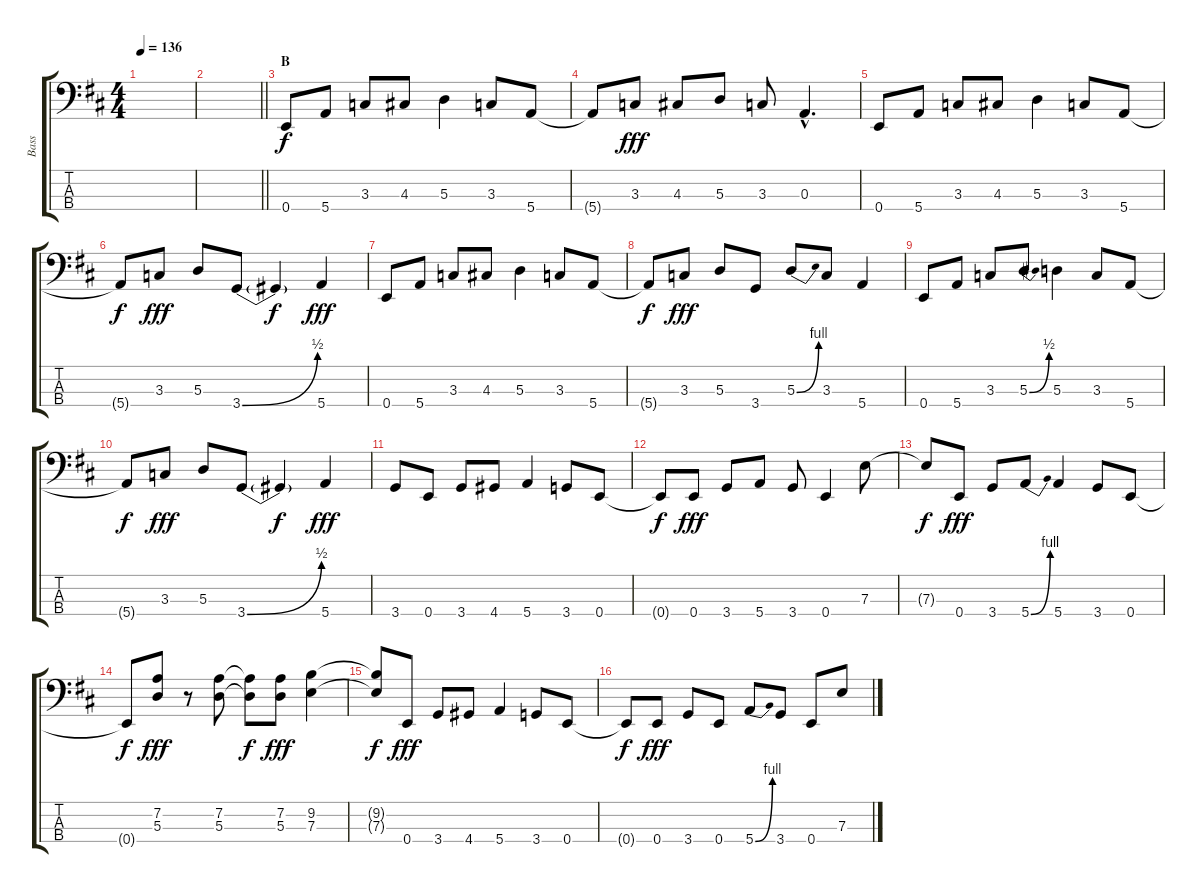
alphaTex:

\track ("Bass" "Bass") {instrument electricbassfinger}
\staff {score tabs}
\tuning (G2 D2 A1 E1) {hide}
\ts (4 4)
\tempo 136
\clef f4
\ks d
|
\barLineRight lightlight
|
\section ("" "B")
0.4.8 5.4.8 3.3.8 4.3.8 5.3.4 3.3.8 5.4.8 |
5.4{t}.8{dy f} 3.3.8{dy fff} 4.3.8 5.3.8 3.3.8 0.3{hac}.4{d} |
0.4.8 5.4.8 3.3.8 4.3.8 5.3.4 3.3.8 5.4.8 |
5.4{t}.8{dy f} 3.3.8{dy fff} 5.3.8 3.4{be (bend 0 0 60 2)}.8 3.4{t}.4{dy f} 5.4.4{dy fff} |
0.4.8 5.4.8 3.3.8 4.3.8 5.3.4 3.3.8 5.4.8 |
5.4{t}.8{dy f} 3.3.8{dy fff} 5.3.8 3.4.8 5.3{be (bend 0 0 60 4)}.8 3.3.8 5.4.4 |
0.4.8 5.4.8 3.3.8 5.3{be (bend 0 0 60 2)}.8 5.3.4 3.3.8 5.4.8 |
5.4{t}.8{dy f} 3.3.8{dy fff} 5.3.8 3.4{be (bend 0 0 60 2)}.8 3.4{t}.4{dy f} 5.4.4{dy fff} |
3.4.8 0.4.8 3.4.8 4.4.8 5.4.4 3.4.8 0.4.8 |
0.4{t}.8{dy f} 0.4.8{dy fff} 3.4.8 5.4.8 3.4.8 0.4.4 7.3.8 |
7.3{t}.8{dy f} 0.4.8{dy fff} 3.4.8 5.4{be (bend 0 0 60 4)}.8 5.4.4 3.4.8 0.4.8 |
0.4{t}.8{dy f} (7.2 5.3).8{dy fff} r.8 (7.2 5.3).8 (7.2{t} 5.3{t}).8{dy f} (7.2 5.3).8{dy fff} (9.2 7.3).4 |
(9.2{t} 7.3{t}).8{dy f} 0.4.8{dy fff} 3.4.8 4.4.8 5.4.4 3.4.8 0.4.8 |
0.4{t}.8{dy f} 0.4.8{dy fff} 3.4.8 0.4.8 5.4{be (bend 0 0 60 4)}.8 3.4.8 0.4.8 7.3.8
